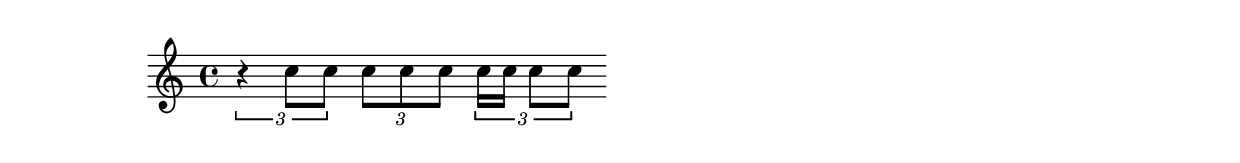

\version "2.19.21"
\header {

  texidoc = "In combination with a beam, the bracket of the tuplet
bracket is removed. This only happens if there is one beam, as long as
the bracket."

}
\layout { ragged-right= ##t }

\context Voice\relative {
  \tuplet 3/2 { r  c''8[ c8] }
  \tuplet 3/2 {  c8[ c c] }
  \tuplet 3/2 {  c16[ c16]  c8[ c8] }
}

